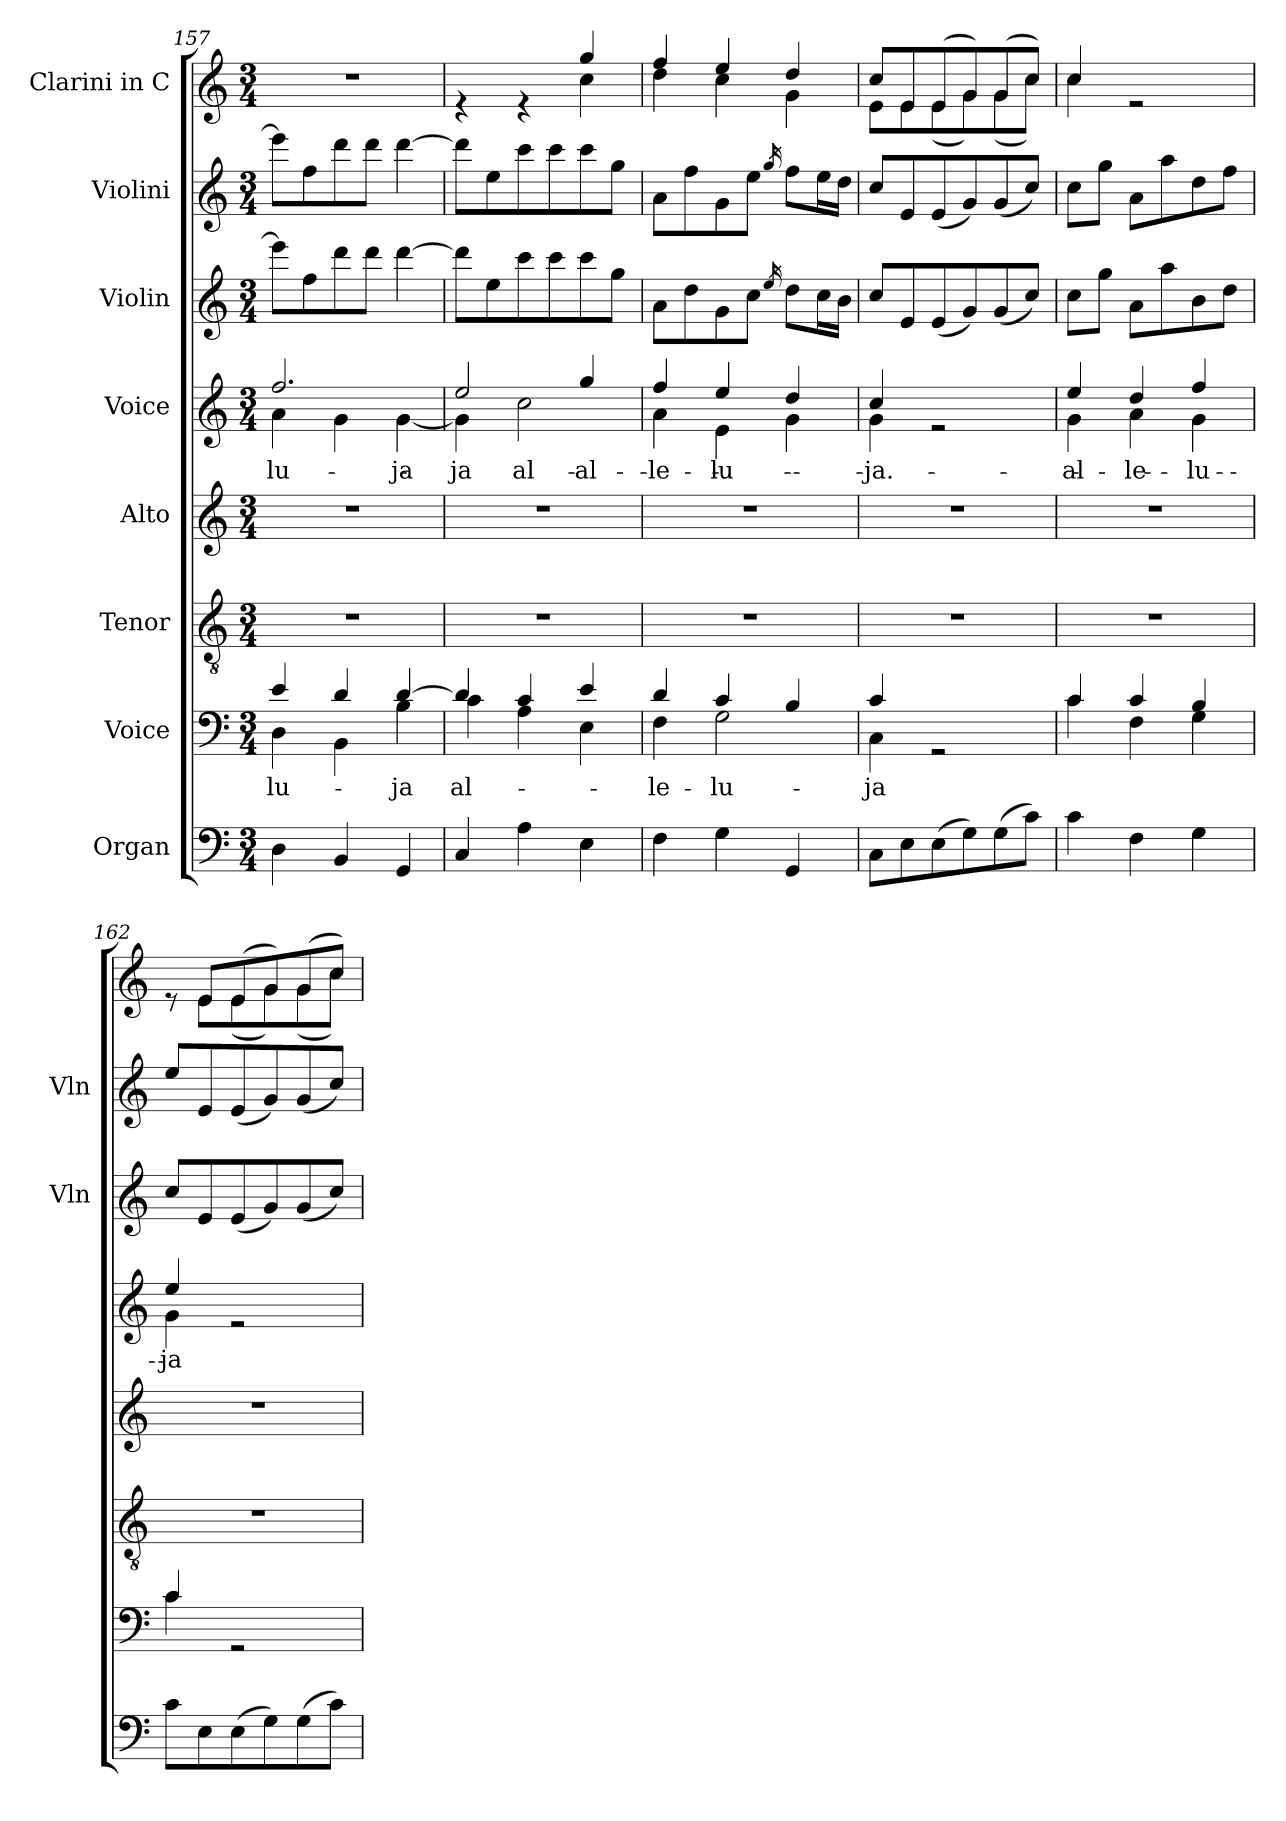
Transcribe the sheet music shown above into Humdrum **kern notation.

**kern	**kern	**text	**kern	**kern	**kern	**text	**kern	**kern	**kern
*part8	*part7	*part7	*part6	*part5	*part4	*part4	*part3	*part2	*part1
*staff8	*staff7	*staff7	*staff6	*staff5	*staff4	*staff4	*staff3	*staff2	*staff1
*I"Organ	*I"Voice	*	*I"Tenor	*I"Alto	*I"Voice	*	*I"Violin	*I"Violini	*I"Clarini in C
*	*	*	*	*	*	*	*I'Vln	*I'Vln	*
*clefF4	*clefF4	*	*clefGv2	*clefG2	*clefG2	*	*clefG2	*clefG2	*clefG2
*k[]	*k[]	*	*k[]	*k[]	*k[]	*	*k[]	*k[]	*k[]
*M3/4	*M3/4	*	*M3/4	*M3/4	*M3/4	*	*M3/4	*M3/4	*M3/4
=157	=157	=157	=157	=157	=157	=157	=157	=157	=157
*	*^	*	*	*	*	*	*	*	*
!	!	!	!LO:LY:b	!	!	!	!LO:LY:b	!	!	!
*	*	*	*	*	*	*^	*	*	*	*
!	!	!	!	!	!	!	!	!LO:LY:b	!	!	!
4D\	4e/	4D\	-lu-	2.r	2.r	2.ff/	4a\	-lu-	8eee\L]	8eee\L]	2.r
.	.	.	.	.	.	.	.	.	8ff\	8ff\	.
4BB/	4d/	4BB\	.	.	.	.	4g\	.	8ddd\	8ddd\	.
.	.	.	.	.	.	.	.	.	8ddd\J	8ddd\J	.
!	!	!	!LO:LY:b	!	!	!	!	!LO:LY:b	!	!	!
4GG/	[4d/	4B\	-ja	.	.	.	[4g\	-ja	[4ddd\	[4ddd\	.
=158	=158	=158	=158	=158	=158	=158	=158	=158	=158	=158	=158
!	!	!	!LO:LY:b	!	!	!	!	!LO:LY:b	!	!	!
*	*	*	*	*	*	*	*	*	*	*	*^
4C/	4d/]	4c\	al-	2.r	2.r	2ee/	4g\]	-ja	8ddd\L]	8ddd\L]	4re	2ryy
.	.	.	.	.	.	.	.	.	8ee\	8ee\	.	.
!	!	!	!	!	!	!	!	!LO:LY:b	!	!	!	!
4A\	4c/	4A\	.	.	.	.	2cc\	al-	8ccc\	8ccc\	4re	.
.	.	.	.	.	.	.	.	.	8ccc\	8ccc\	.	.
!	!	!	!	!	!	!	!	!LO:LY:b	!	!	!	!
4E\	4e/	4E\	.	.	.	4gg/	.	al-	8ccc\	8ccc\	4gg/	4cc\
.	.	.	.	.	.	.	.	.	8gg\J	8gg\J	.	.
=159	=159	=159	=159	=159	=159	=159	=159	=159	=159	=159	=159	=159
!	!	!	!LO:LY:b	!	!	!	!	!LO:LY:b	!	!	!	!
!	!	!	!	!	!	!	!	!LO:LY:b	!	!	!	!
4F\	4d/	4F\	-le-	2.r	2.r	4ff/	4a\	-le-	8a\L	8a\L	4ff/	4dd\
.	.	.	.	.	.	.	.	.	8dd\	8ff\	.	.
!	!	!	!LO:LY:b	!	!	!	!	!LO:LY:b	!	!	!	!
!	!	!	!	!	!	!	!	!LO:LY:b	!	!	!	!
4G\	4c/	2G\	-lu-	.	.	4ee/	4e\	-lu-	8g\	8g\	4ee/	4cc\
.	.	.	.	.	.	.	.	.	8cc\J	8ee\J	.	.
.	.	.	.	.	.	.	.	.	16qee/	16qgg/	.	.
4GG/	4B/	.	.	.	.	4dd/	4g\	.	8dd\L	8ff\L	4dd/	4g\
.	.	.	.	.	.	.	.	.	16cc\L	16ee\L	.	.
.	.	.	.	.	.	.	.	.	16b\JJ	16dd\JJ	.	.
=160	=160	=160	=160	=160	=160	=160	=160	=160	=160	=160	=160	=160
!	!	!	!LO:LY:b	!	!	!	!	!LO:LY:b	!	!	!	!
!	!	!	!	!	!	!	!	!LO:LY:b	!	!	!	!
8C\L	4c/	4C\	-ja	2.r	2.r	4cc/	4g\	-ja.	8cc/L	8cc/L	8cc/L	8e\L
8E\	.	.	.	.	.	.	.	.	8e/	8e/	8e/	8e\
(8E\	2rGG	2ryy	.	.	.	2re	2ryy	.	(8e/	(8e/	(8e/	(8e\
8G\)	.	.	.	.	.	.	.	.	8g/)	8g/)	8g/)	8g\)
(8G\	.	.	.	.	.	.	.	.	(8g/	(8g/	(8g/	(8g\
8c\J)	.	.	.	.	.	.	.	.	8cc/J)	8cc/J)	8cc/J)	8cc\J)
!!LO:LB:g=z	!!
=161	=161	=161	=161	=161	=161	=161	=161	=161	=161	=161	=161	=161
!	!	!	!	!	!	!	!	!LO:LY:b	!	!	!	!
4c\	4c/	4c\	.	2.r	2.r	4ee/	4g\	al-	8cc\L	8cc\L	4cc/	4cc\
.	.	.	.	.	.	.	.	.	8gg\J	8gg\J	.	.
!	!	!	!	!	!	!	!	!LO:LY:b	!	!	!	!
4F\	4c/	4F\	.	.	.	4dd/	4a\	-le-	8a\L	8a\L	2re	2ryy
.	.	.	.	.	.	.	.	.	8aa\	8aa\	.	.
!	!	!	!	!	!	!	!	!LO:LY:b	!	!	!	!
4G\	4B/	4G\	.	.	.	4ff/	4g\	-lu-	8b\	8dd\	.	.
.	.	.	.	.	.	.	.	.	8dd\J	8ff\J	.	.
=162	=162	=162	=162	=162	=162	=162	=162	=162	=162	=162	=162	=162
!	!	!	!	!	!	!	!	!LO:LY:b	!	!	!	!
8c\L	4c/	4c\	.	2.r	2.r	4ee/	4g\	-ja	8cc/L	8ee/L	8re	8ryy
8E\	.	.	.	.	.	.	.	.	8e/	8e/	8e/L	8e\L
(8E\	2rGG	2ryy	.	.	.	2re	2ryy	.	(8e/	(8e/	(8e/	(8e\
8G\)	.	.	.	.	.	.	.	.	8g/)	8g/)	8g/)	8g\)
(8G\	.	.	.	.	.	.	.	.	(8g/	(8g/	(8g/	(8g\
8c\J)	.	.	.	.	.	.	.	.	8cc/J)	8cc/J)	8cc/J)	8cc\J)
*	*v	*v	*	*	*	*v	*v	*	*	*	*v	*v
=	=	=	=	=	=	=	=	=	=
*-	*-	*-	*-	*-	*-	*-	*-	*-	*-
